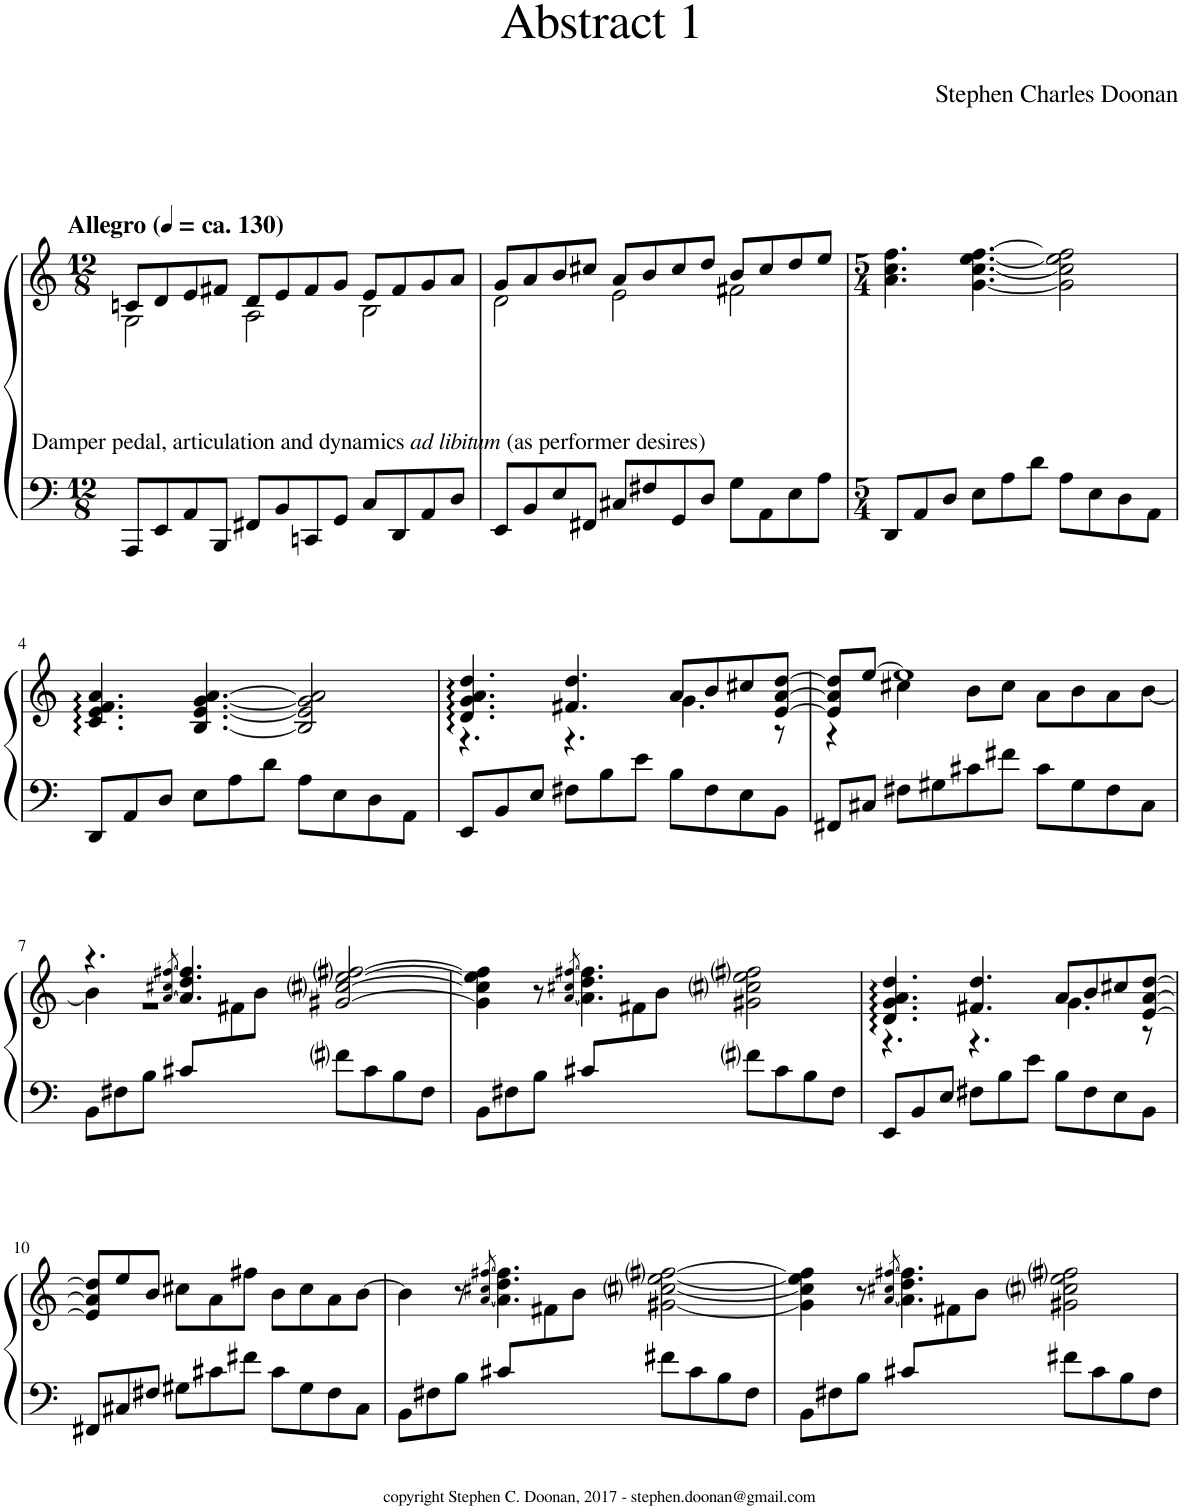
**kern	**kern
*part1	*part1
*staff2	*staff1
*I"Piano	*
*I'Pno.	*
*clefF4	*clefG2
*k[]	*k[]
*M12/8	*M12/8
=1	=1
*	*^
!	!LO:TX:a:B:t=Allegro (	!
!	!LO:TX:a:B:t=ca. 130)	!
!	!LO:TX:b:t=Damper pedal, articulation and dynamics	!
!	!LO:TX:b:i:t=ad libitum	!
!	!LO:TX:b:t=(as performer desires)	!
8AAA/L	8cn/L	2G\
8EE/	8d/	.
8AA/	8e/	.
8BBB/J	8f#X/J	.
8FF#X/L	8d/L	2A\
8BB/	8e/	.
8CCn/	8f#/	.
8GG/J	8g/J	.
8C/L	8e/L	2B\
8DD/	8f#/	.
8AA/	8g/	.
8D/J	8a/J	.
=2	=2	=2
8EE/L	8g/L	2d\
8BB/	8a/	.
8E/	8b/	.
8FF#X/J	8cc#X/J	.
8C#X/L	8a/L	2e\
8F#X/	8b/	.
8GG/	8cc#/	.
8D/J	8dd/J	.
8G\L	8b/L	2f#X\
8AA\	8cc#/	.
8E\	8dd/	.
8A\J	8ee/J	.
*	*v	*v
=3	=3
*M5/4	*M5/4
8DD/L	4.a\ 4.cc\ 4.ff\
8AA/	.
8D/J	.
8E\L	[4.g\ [4.cc\ [4.ee\ [4.ff\
8A\	.
8d\J	.
8A\L	2g\] 2cc\] 2ee\] 2ff\]
8E\	.
8D\	.
8AA\J	.
!!LO:LB:g=z
=4	=4
8DD/L	4.c/ 4.e/ 4.f/ 4.a/
8AA/	.
8D/J	.
8E\L	[4.B/ [4.e/ [4.g/ [4.a/
8A\	.
8d\J	.
8A\L	2B/] 2e/] 2g/] 2a/]
8E\	.
8D\	.
8AA\J	.
=5	=5
*	*^
8EE/L	4.d/ 4.g/ 4.a/ 4.dd/	4.r
8BB/	.	.
8E/J	.	.
8F#X\L	4.f#X/ 4.dd/	4.r
8B\	.	.
8e\J	.	.
8B\L	8a/L	4.g\
8F#\	8b/	.
8E\	8cc#X/	.
8BB\J	[8e/ [8a/ [8dd/J	8r
=6	=6	=6
8FF#X/L	8e/] 8a/] 8dd/]L	4r
8C#X/J	[8ee/J	.
8F#X\L	1ee]	4cc#X\
8G#X\	.	.
8c#X\	.	8b\L
8f#X\J	.	8cc#\J
8c#\L	.	8a\L
8G#\	.	8b\
8F#\	.	8a\
8C#\J	.	[8b\J
!!LO:LB:g=z
=7	=7	=7
*	*	*^
8BB\L	4.r	4b\]	2ryy
8F#X\	.	.	.
8B\J	.	1r	.
.	[8qa/ 8qcc#X/ [8qff#X/	.	.
8c#X/L	4.a/] 4.dd/ 4.ff#/]	.	.
4ryy	.	.	8f#X\
.	.	.	8b\J
8f#i\L	[2g#X/ [2cc#i/ [2ee/ [2ff#i/	.	2ryy
8c#\	.	.	.
8B\	.	.	.
8F#\J	.	.	.
*	*	*v	*v
=8	=8	=8
8BB\L	4g#\] 4cc#\] 4ee\] 4ff#\]	2ryy
8F#X\	.	.
8B\J	8r	.
.	[8qa/ 8qcc#X/ [8qff#X/	.
8c#X/L	4.a\] 4.dd\ 4.ff#\]	.
4ryy	.	8f#X\
.	.	8b\J
8f#i\L	2g#X\ 2cc#i\ 2ee\ 2ff#i\	2ryy
8c#\	.	.
8B\	.	.
8F#\J	.	.
=9	=9	=9
8EE/L	4.d/ 4.g/ 4.a/ 4.dd/	4.r
8BB/	.	.
8E/J	.	.
8F#X\L	4.f#X/ 4.dd/	4.r
8B\	.	.
8e\J	.	.
8B\L	8a/L	4.g\
8F#\	8b/	.
8E\	8cc#X/	.
8BB\J	[8e/ [8a/ [8dd/J	8r
*	*v	*v
!!LO:LB:g=z
=10	=10
8FF#X/L	8e/] 8a/] 8dd/]L
8C#X/	8ee/
8F#X/J	8b/J
8G#X\L	8cc#X\L
8c#X\	8a\
8f#X\J	8ff#X\J
8c#\L	8b\L
8G#\	8cc#\
8F#\	8a\
8C#\J	[8b\J
=11	=11
*	*^
8BB\L	4b\]	2ryy
8F#X\	.	.
8B\J	8r	.
.	[8qa/ 8qcc#X/ [8qff#X/	.
8c#X/L	4.a\] 4.dd\ 4.ff#\]	.
4ryy	.	8f#X\
.	.	8b\J
8f#X\L	[2g#X\ [2cc#i\ [2ee\ [2ff#i\	2ryy
8c#\	.	.
8B\	.	.
8F#\J	.	.
=12	=12	=12
8BB\L	4g#\] 4cc#\] 4ee\] 4ff#\]	2ryy
8F#X\	.	.
8B\J	8r	.
.	[8qa/ 8qcc#X/ [8qff#X/	.
8c#X/L	4.a\] 4.dd\ 4.ff#\]	.
4ryy	.	8f#X\
.	.	8b\J
8f#X\L	2g#X\ 2cc#i\ 2ee\ 2ff#i\	2ryy
8c#\	.	.
8B\	.	.
8F#\J	.	.
*	*v	*v
=	=
*-	*-
